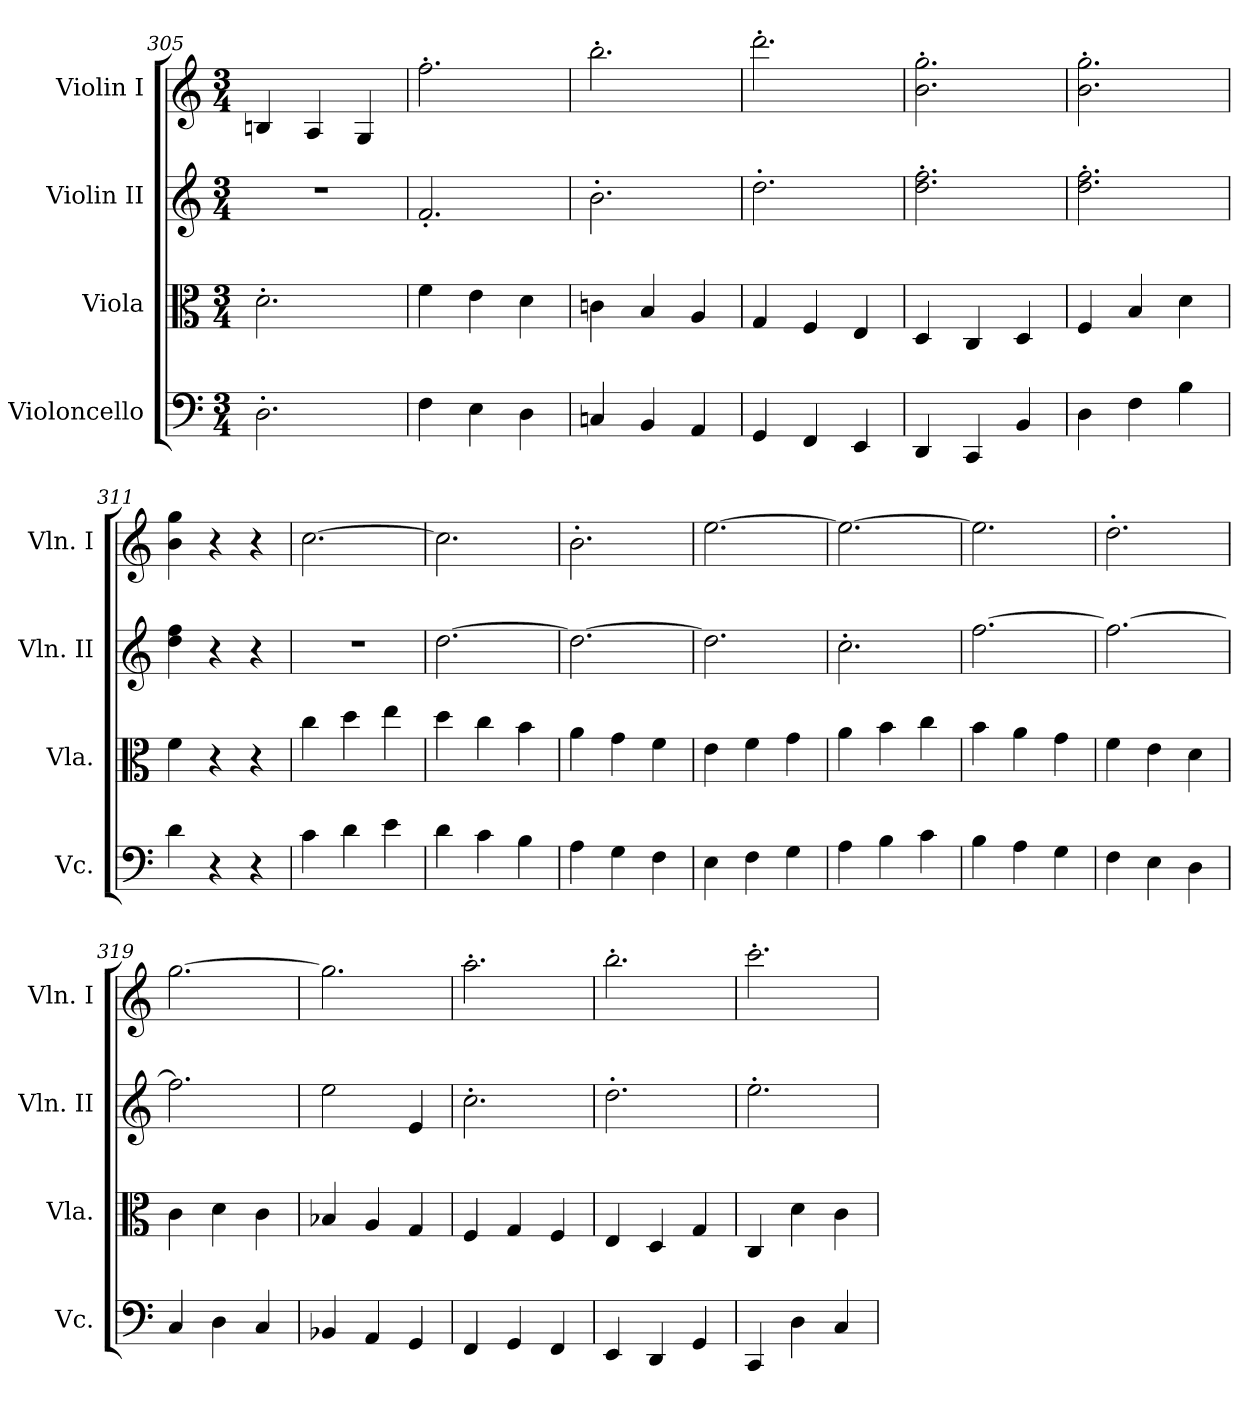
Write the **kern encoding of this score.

**kern	**kern	**kern	**kern
*part4	*part3	*part2	*part1
*staff4	*staff3	*staff2	*staff1
*I"Violoncello	*I"Viola	*I"Violin II	*I"Violin I
*I'Vc.	*I'Vla.	*I'Vln. II	*I'Vln. I
*clefF4	*clefC3	*clefG2	*clefG2
*k[]	*k[]	*k[]	*k[]
*C:	*C:	*C:	*C:
*M3/4	*M3/4	*M3/4	*M3/4
=305	=305	=305	=305
2.D'\	2.d'\	2.r	4Bn/
.	.	.	4A/
.	.	.	4G/
=306	=306	=306	=306
4F\	4f\	2.f'/	2.ff'\
4E\	4e\	.	.
4D\	4d\	.	.
!!LO:LB:g=z
=307	=307	=307	=307
4Cn/	4cn\	2.b'\	2.bb'\
4BB/	4B/	.	.
4AA/	4A/	.	.
=308	=308	=308	=308
4GG/	4G/	2.dd'\	2.ddd'\
4FF/	4F/	.	.
4EE/	4E/	.	.
=309	=309	=309	=309
4DD/	4D/	2.dd\' 2.ff\'	2.b\' 2.gg\'
4CC/	4C/	.	.
4BB/	4D/	.	.
=310	=310	=310	=310
4D\	4F/	2.dd\' 2.ff\'	2.b\' 2.gg\'
4F\	4B/	.	.
4B\	4d\	.	.
=311	=311	=311	=311
4d\	4f\	4dd\ 4ff\	4b\ 4gg\
4r	4r	4r	4r
4r	4r	4r	4r
=312	=312	=312	=312
4c\	4cc\	2.r	[2.cc\
4d\	4dd\	.	.
4e\	4ee\	.	.
=313	=313	=313	=313
4d\	4dd\	[2.dd\	2.cc\]
4c\	4cc\	.	.
4B\	4b\	.	.
=314	=314	=314	=314
4A\	4a\	2.dd\_	2.b'\
4G\	4g\	.	.
4F\	4f\	.	.
!!LO:PB:g=z
=315	=315	=315	=315
4E\	4e\	2.dd\]	[2.ee\
4F\	4f\	.	.
4G\	4g\	.	.
=316	=316	=316	=316
4A\	4a\	2.cc'\	2.ee\_
4B\	4b\	.	.
4c\	4cc\	.	.
=317	=317	=317	=317
4B\	4b\	[2.ff\	2.ee\]
4A\	4a\	.	.
4G\	4g\	.	.
=318	=318	=318	=318
4F\	4f\	2.ff\_	2.dd'\
4E\	4e\	.	.
4D\	4d\	.	.
=319	=319	=319	=319
4C/	4c\	2.ff\]	[2.gg\
4D\	4d\	.	.
4C/	4c\	.	.
=320	=320	=320	=320
4BB-X/	4B-X/	2ee\	2.gg\]
4AA/	4A/	.	.
4GG/	4G/	4e/	.
=321	=321	=321	=321
4FF/	4F/	2.cc'\	2.aa'\
4GG/	4G/	.	.
4FF/	4F/	.	.
=322	=322	=322	=322
4EE/	4E/	2.dd'\	2.bb'\
4DD/	4D/	.	.
4GG/	4G/	.	.
!!LO:LB:g=z
=323	=323	=323	=323
4CC/	4C/	2.ee'\	2.ccc'\
4D\	4d\	.	.
4C/	4c\	.	.
=	=	=	=
*-	*-	*-	*-
